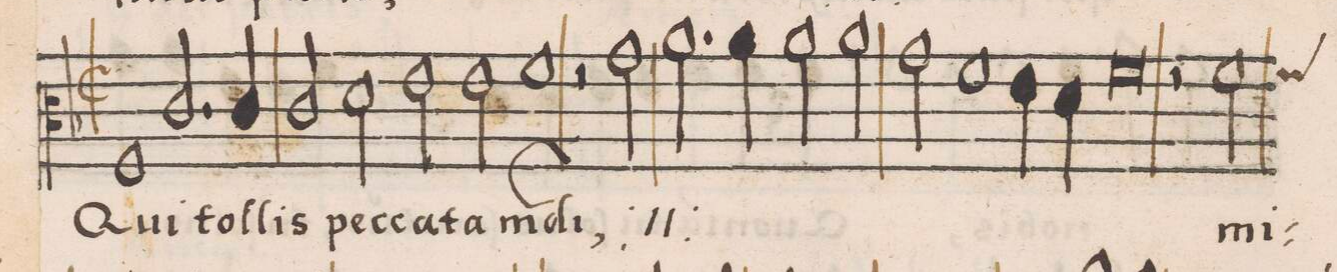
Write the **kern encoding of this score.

**kern	**text
*I"CANTVS	*
*clefC3	*
*k[b-]	*
*met(C|)	*
*M2/1	*
*M2/1	*
*met(C|)	*
1F/	Qui
2.c/	tol-
4c/	-lis
=62-	=62-
2c/	pec-
2d\	-ca-
2e\	-ta
2e\	m(un)-
=63-	=63-
1f\	-di,
2r	.
*	*ij
2g\	Qui
=64-	=64-
2.a\	tol-
4a\	-lis
2a\	pec-
2a\	-ca-
=65-	=65-
2g\	  ta
1f\	m(un)-
4e\	.
4d\	.
=66-	=66-
0f\	-di
*	*Xij
=67-	=67-
2r	.
*custos:f	*
2f\	mi-
*-	*-
